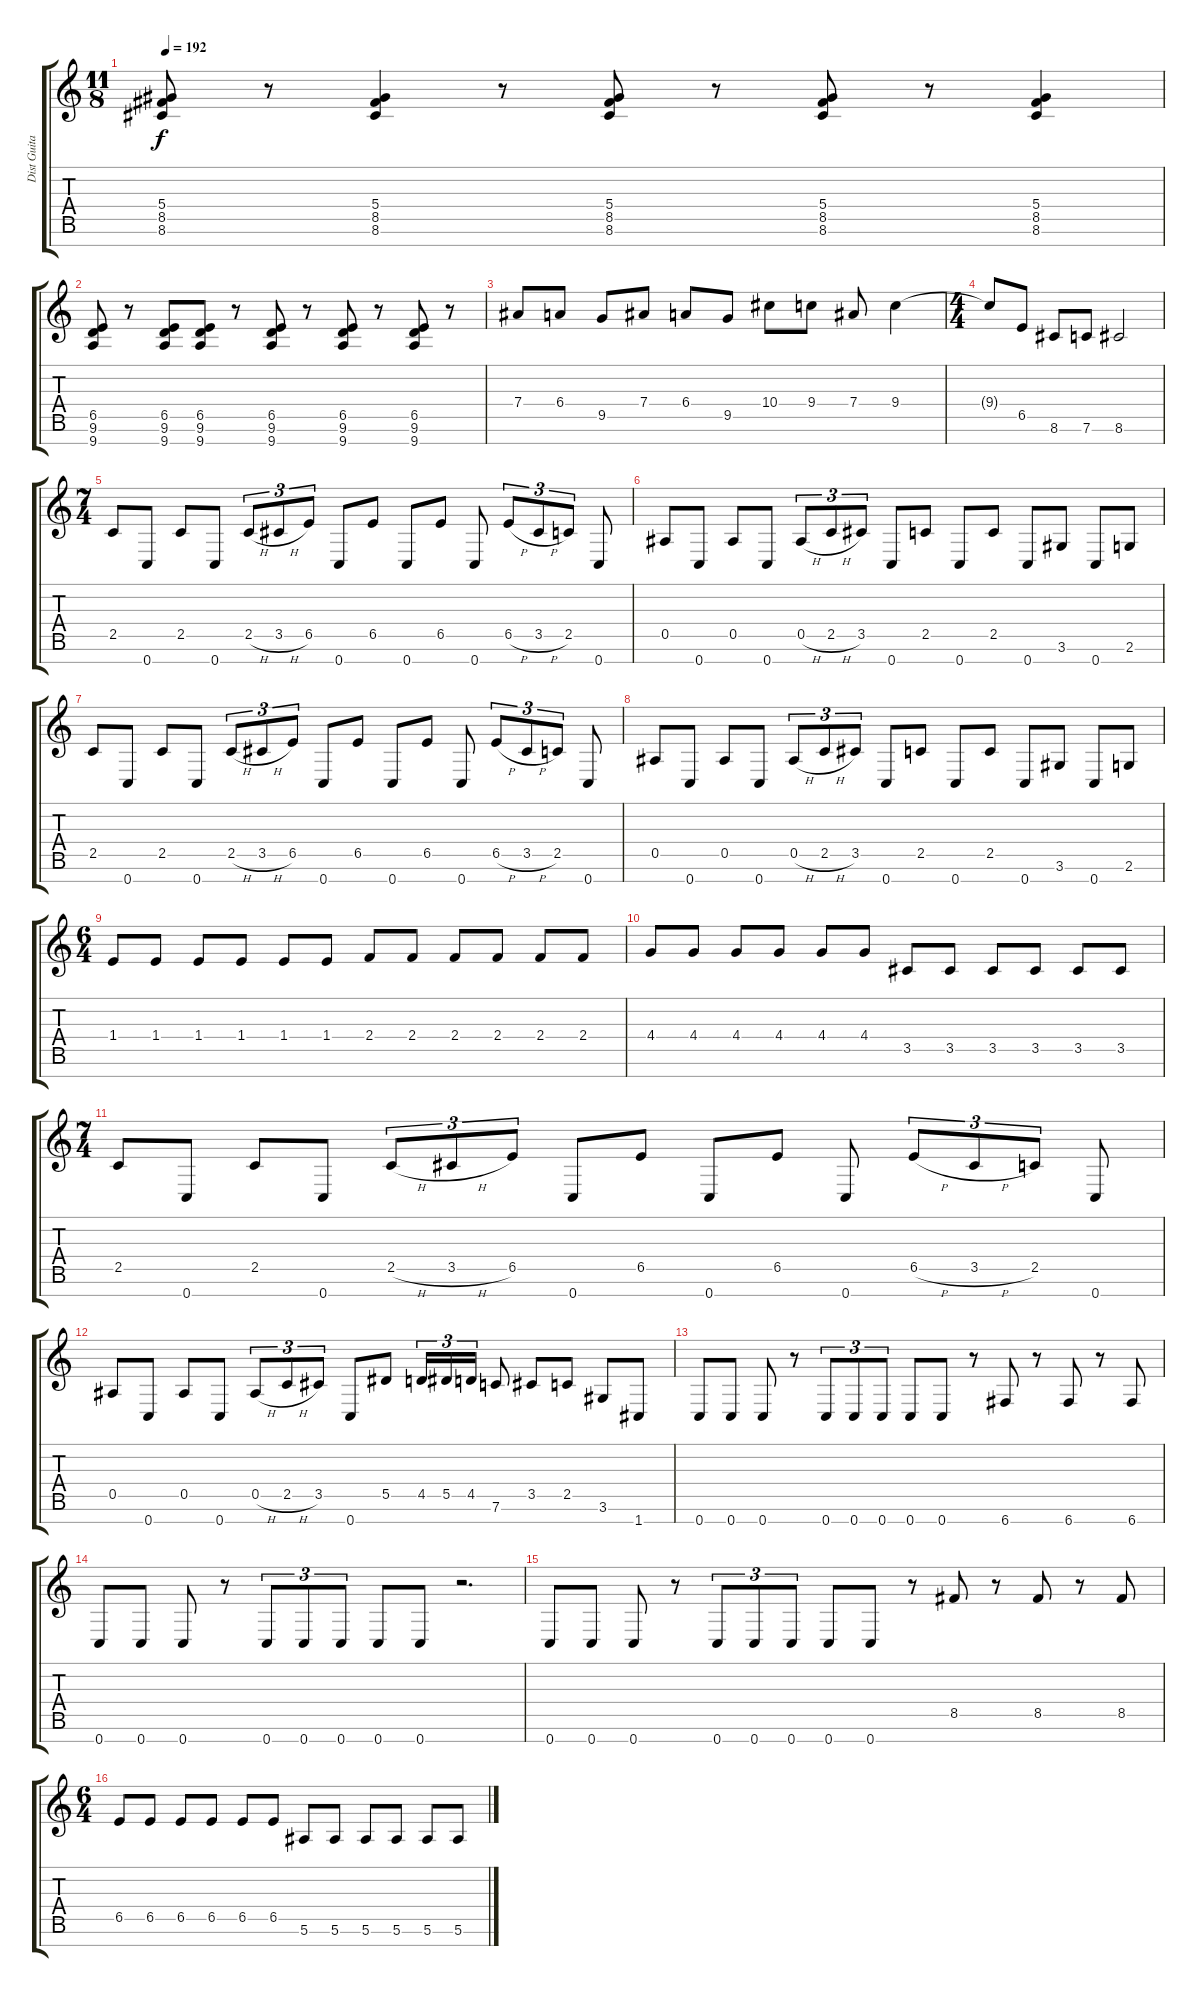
\track ("Dist Guitar 1" "Dist Guita") {instrument distortionguitar}
\staff {score tabs}
\tuning (F4 C4 G3 Eb3 Bb2 F2 C2) {hide}
\ts (11 8)
\tempo 192
\clef g2
\ks c
(5.4 8.5 8.6).8{dy f} r.8 (5.4 8.5 8.6).4 r.8 (5.4 8.5 8.6).8 r.8 (5.4 8.5 8.6).8 r.8 (5.4 8.5 8.6).4 |
(6.5 9.6 9.7).8 r.8 (6.5 9.6 9.7).8 (6.5 9.6 9.7).8 r.8 (6.5 9.6 9.7).8 r.8 (6.5 9.6 9.7).8 r.8 (6.5 9.6 9.7).8 r.8 |
7.4.8 6.4.8 9.5.8 7.4.8 6.4.8 9.5.8 10.4.8 9.4.8 7.4.8 9.4.4 |
\ts (4 4)
9.4{t}.8 6.5.8 8.6.8 7.6.8 8.6.2 |
\ts (7 4)
2.5.8 0.7.8 2.5.8 0.7.8 2.5{h}.8{tu (3 2)} 3.5{h}.8{tu (3 2)} 6.5.8{tu (3 2)} 0.7.8 6.5.8 0.7.8 6.5.8 0.7.8 6.5{h}.8{tu (3 2)} 3.5{h}.8{tu (3 2)} 2.5.8{tu (3 2)} 0.7.8 |
0.5.8 0.7.8 0.5.8 0.7.8 0.5{h}.8{tu (3 2)} 2.5{h}.8{tu (3 2)} 3.5.8{tu (3 2)} 0.7.8 2.5.8 0.7.8 2.5.8 0.7.8 3.6.8 0.7.8 2.6.8 |
2.5.8 0.7.8 2.5.8 0.7.8 2.5{h}.8{tu (3 2)} 3.5{h}.8{tu (3 2)} 6.5.8{tu (3 2)} 0.7.8 6.5.8 0.7.8 6.5.8 0.7.8 6.5{h}.8{tu (3 2)} 3.5{h}.8{tu (3 2)} 2.5.8{tu (3 2)} 0.7.8 |
0.5.8 0.7.8 0.5.8 0.7.8 0.5{h}.8{tu (3 2)} 2.5{h}.8{tu (3 2)} 3.5.8{tu (3 2)} 0.7.8 2.5.8 0.7.8 2.5.8 0.7.8 3.6.8 0.7.8 2.6.8 |
\ts (6 4)
1.4.8 1.4.8 1.4.8 1.4.8 1.4.8 1.4.8 2.4.8 2.4.8 2.4.8 2.4.8 2.4.8 2.4.8 |
4.4.8 4.4.8 4.4.8 4.4.8 4.4.8 4.4.8 3.5.8 3.5.8 3.5.8 3.5.8 3.5.8 3.5.8 |
\ts (7 4)
2.5.8 0.7.8 2.5.8 0.7.8 2.5{h}.8{tu (3 2)} 3.5{h}.8{tu (3 2)} 6.5.8{tu (3 2)} 0.7.8 6.5.8 0.7.8 6.5.8 0.7.8 6.5{h}.8{tu (3 2)} 3.5{h}.8{tu (3 2)} 2.5.8{tu (3 2)} 0.7.8 |
0.5.8 0.7.8 0.5.8 0.7.8 0.5{h}.8{tu (3 2)} 2.5{h}.8{tu (3 2)} 3.5.8{tu (3 2)} 0.7.8 5.5.8 4.5.16{tu (3 2)} 5.5.16{tu (3 2)} 4.5.16{tu (3 2)} 7.6.8 3.5.8 2.5.8 3.6.8 1.7.8 |
0.7.8 0.7.8 0.7.8 r.8 0.7.8{tu (3 2)} 0.7.8{tu (3 2)} 0.7.8{tu (3 2)} 0.7.8 0.7.8 r.8 6.7.8 r.8 6.7.8 r.8 6.7.8 |
0.7.8 0.7.8 0.7.8 r.8 0.7.8{tu (3 2)} 0.7.8{tu (3 2)} 0.7.8{tu (3 2)} 0.7.8 0.7.8 r.2{d} |
0.7.8 0.7.8 0.7.8 r.8 0.7.8{tu (3 2)} 0.7.8{tu (3 2)} 0.7.8{tu (3 2)} 0.7.8 0.7.8 r.8 8.5.8 r.8 8.5.8 r.8 8.5.8 |
\ts (6 4)
6.5.8 6.5.8 6.5.8 6.5.8 6.5.8 6.5.8 5.6.8 5.6.8 5.6.8 5.6.8 5.6.8 5.6.8
